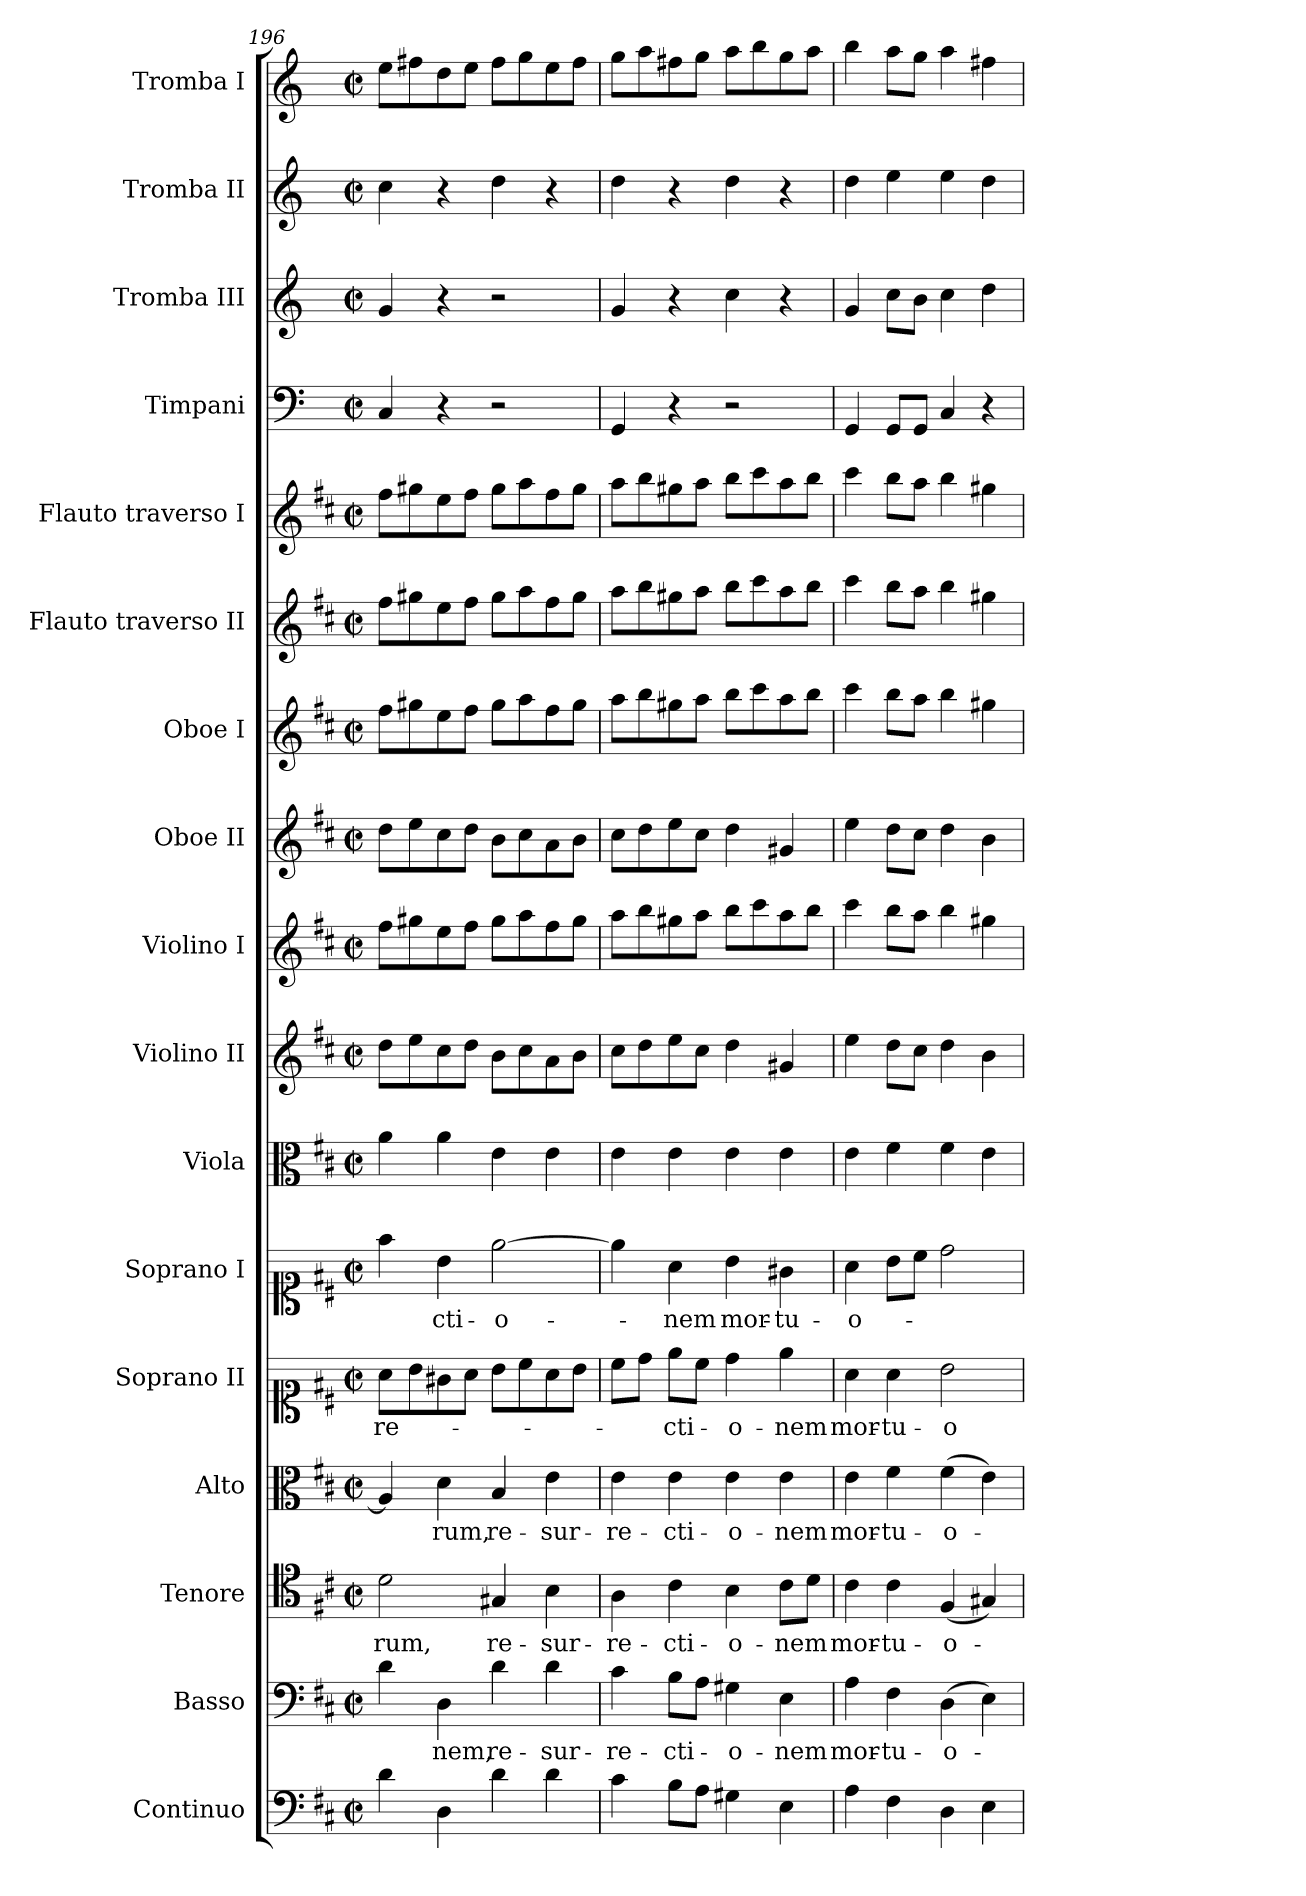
**kern	**kern	**text	**kern	**text	**kern	**text	**kern	**text	**kern	**text	**kern	**kern	**kern	**kern	**kern	**kern	**kern	**kern	**kern	**kern	**kern
*part17	*part16	*part16	*part15	*part15	*part14	*part14	*part13	*part13	*part12	*part12	*part11	*part10	*part9	*part8	*part7	*part6	*part5	*part4	*part3	*part2	*part1
*staff17	*staff16	*staff16	*staff15	*staff15	*staff14	*staff14	*staff13	*staff13	*staff12	*staff12	*staff11	*staff10	*staff9	*staff8	*staff7	*staff6	*staff5	*staff4	*staff3	*staff2	*staff1
*I"Continuo	*I"Basso	*	*I"Tenore	*	*I"Alto	*	*I"Soprano II	*	*I"Soprano I	*	*I"Viola	*I"Violino II	*I"Violino I	*I"Oboe II	*I"Oboe I	*I"Flauto traverso II	*I"Flauto traverso I	*I"Timpani	*I"Tromba III	*I"Tromba II	*I"Tromba I
*I'Cont.	*I'B.	*	*I'T.	*	*I'A.	*	*I'S. II	*	*I'S. I	*	*I'Vla.	*I'Vln. II	*I'Vln. I	*I'Ob. II	*I'Ob. I	*I'Fl. trv. II	*I'Fl. trv. I	*I'Timp.	*I'Tr. III	*I'Tr. II	*I'Tr. I
*clefF4	*clefF4	*	*clefC4	*	*clefC3	*	*clefC1	*	*clefC1	*	*clefC3	*clefG2	*clefG2	*clefG2	*clefG2	*clefG2	*clefG2	*clefF4	*clefG2	*clefG2	*clefG2
*	*	*	*	*	*	*	*	*	*	*	*	*	*	*	*	*	*	*ITrd-1c-2	*ITrd-1c-2	*ITrd-1c-2	*ITrd-1c-2
*k[f#c#]	*k[f#c#]	*	*k[f#c#]	*	*k[f#c#]	*	*k[f#c#]	*	*k[f#c#]	*	*k[f#c#]	*k[f#c#]	*k[f#c#]	*k[f#c#]	*k[f#c#]	*k[f#c#]	*k[f#c#]	*k[f#c#]	*k[f#c#]	*k[f#c#]	*k[f#c#]
*M2/2	*M2/2	*	*M2/2	*	*M2/2	*	*M2/2	*	*M2/2	*	*M2/2	*M2/2	*M2/2	*M2/2	*M2/2	*M2/2	*M2/2	*M2/2	*M2/2	*M2/2	*M2/2
*met(c|)	*met(c|)	*	*met(c|)	*	*met(c|)	*	*met(c|)	*	*met(c|)	*	*met(c|)	*met(c|)	*met(c|)	*met(c|)	*met(c|)	*met(c|)	*met(c|)	*met(c|)	*met(c|)	*met(c|)	*met(c|)
=196	=196	=196	=196	=196	=196	=196	=196	=196	=196	=196	=196	=196	=196	=196	=196	=196	=196	=196	=196	=196	=196
4d\	4d\	.	2d\	-rum,	4A/]	.	8a\L	-re-	4ff#\	.	4a\	8dd\L	8ff#\L	8dd\L	8ff#\L	8ff#\L	8ff#\L	4D/	4a/	4dd\	8ff#\L
.	.	.	.	.	.	.	8b\	.	.	.	.	8ee\	8gg#X\	8ee\	8gg#X\	8gg#X\	8gg#X\	.	.	.	8gg#X\
4D\	4D\	-nem,	.	.	4d\	-rum,	8g#X\	.	4b\	-cti-	4a\	8cc#\	8ee\	8cc#\	8ee\	8ee\	8ee\	4r	4r	4r	8ee\
.	.	.	.	.	.	.	8a\J	.	.	.	.	8dd\J	8ff#\J	8dd\J	8ff#\J	8ff#\J	8ff#\J	.	.	.	8ff#\J
4d\	4d\	re-	4G#X/	re-	4B/	re-	8b\L	.	[2ee\	-o-	4e\	8b\L	8gg#\L	8b\L	8gg#\L	8gg#\L	8gg#\L	2r	2r	4ee\	8gg#\L
.	.	.	.	.	.	.	8cc#\	.	.	.	.	8cc#\	8aa\	8cc#\	8aa\	8aa\	8aa\	.	.	.	8aa\
4d\	4d\	-sur-	4B\	-sur-	4e\	-sur-	8a\	.	.	.	4e\	8a\	8ff#\	8a\	8ff#\	8ff#\	8ff#\	.	.	4r	8ff#\
.	.	.	.	.	.	.	8b\J	.	.	.	.	8b\J	8gg#\J	8b\J	8gg#\J	8gg#\J	8gg#\J	.	.	.	8gg#\J
=197	=197	=197	=197	=197	=197	=197	=197	=197	=197	=197	=197	=197	=197	=197	=197	=197	=197	=197	=197	=197	=197
4c#\	4c#\	-re-	4A\	-re-	4e\	-re-	8cc#\L	.	4ee\]	.	4e\	8cc#\L	8aa\L	8cc#\L	8aa\L	8aa\L	8aa\L	4AA/	4a/	4ee\	8aa\L
.	.	.	.	.	.	.	8dd\J	.	.	.	.	8dd\	8bb\	8dd\	8bb\	8bb\	8bb\	.	.	.	8bb\
8B\L	8B\L	-cti-	4c#\	-cti-	4e\	-cti-	8ee\L	cti-	4a\	-nem	4e\	8ee\	8gg#X\	8ee\	8gg#X\	8gg#X\	8gg#X\	4r	4r	4r	8gg#X\
8A\J	8A\J	.	.	.	.	.	8cc#\J	.	.	.	.	8cc#\J	8aa\J	8cc#\J	8aa\J	8aa\J	8aa\J	.	.	.	8aa\J
4G#X\	4G#X\	-o-	4B\	-o-	4e\	-o-	4dd\	-o-	4b\	mor-	4e\	4dd\	8bb\L	4dd\	8bb\L	8bb\L	8bb\L	2r	4dd\	4ee\	8bb\L
.	.	.	.	.	.	.	.	.	.	.	.	.	8ccc#\	.	8ccc#\	8ccc#\	8ccc#\	.	.	.	8ccc#\
4E\	4E\	-nem	8c#\L	-nem	4e\	-nem	4ee\	-nem	4g#X\	-tu-	4e\	4g#X/	8aa\	4g#X/	8aa\	8aa\	8aa\	.	4r	4r	8aa\
.	.	.	8d\J	.	.	.	.	.	.	.	.	.	8bb\J	.	8bb\J	8bb\J	8bb\J	.	.	.	8bb\J
=198	=198	=198	=198	=198	=198	=198	=198	=198	=198	=198	=198	=198	=198	=198	=198	=198	=198	=198	=198	=198	=198
4A\	4A\	mor-	4c#\	mor-	4e\	mor-	4a\	mor-	4a\	-o-	4e\	4ee\	4ccc#\	4ee\	4ccc#\	4ccc#\	4ccc#\	4AA/	4a/	4ee\	4ccc#\
4F#\	4F#\	-tu-	4c#\	-tu-	4f#\	-tu-	4a\	-tu-	8b\L	.	4f#\	8dd\L	8bb\L	8dd\L	8bb\L	8bb\L	8bb\L	8AA/L	8dd\L	4ff#\	8bb\L
.	.	.	.	.	.	.	.	.	8cc#\J	.	.	8cc#\J	8aa\J	8cc#\J	8aa\J	8aa\J	8aa\J	8AA/J	8cc#\J	.	8aa\J
4D\	(4D\	-o-	(4F#/	-o-	(4f#\	-o-	2b\	-o-	2dd\	.	4f#\	4dd\	4bb\	4dd\	4bb\	4bb\	4bb\	4D/	4dd\	4ff#\	4bb\
4E\	4E\)	.	4G#X/)	.	4e\)	.	.	.	.	.	4e\	4b\	4gg#X\	4b\	4gg#X\	4gg#X\	4gg#X\	4r	4ee\	4ee\	4gg#X\
=	=	=	=	=	=	=	=	=	=	=	=	=	=	=	=	=	=	=	=	=	=
*-	*-	*-	*-	*-	*-	*-	*-	*-	*-	*-	*-	*-	*-	*-	*-	*-	*-	*-	*-	*-	*-
